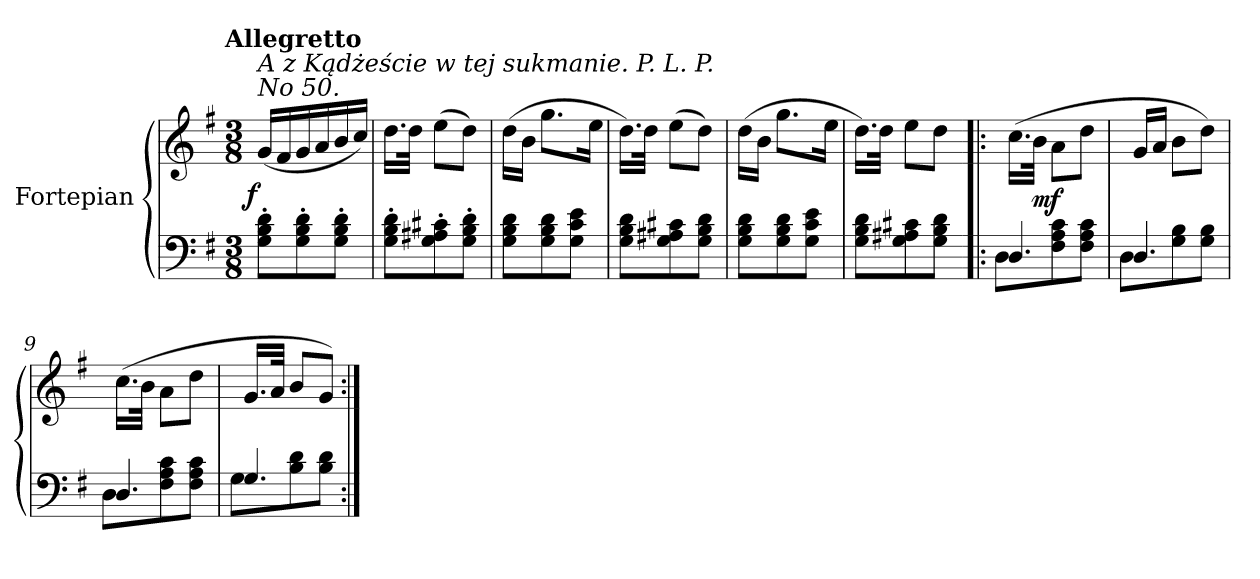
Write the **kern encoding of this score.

**kern	**kern	**dynam
*part1	*part1	*part1
*staff2	*staff1	*staff1/2
*I"Fortepian	*	*
*clefF4	*clefG2	*
*k[f#]	*k[f#]	*
*G:	*G:	*
!!LO:TX:omd:t=Allegretto
*M3/8	*M3/8	*
*MM108	*MM108	*
=1	=1	=1
!	!LO:TX:a:i:t=No 50.	!
!	!LO:TX:a:i:t=A z Kądżeście w tej sukmanie. P. L. P.	!
!	!	!LO:DY:rj
8G'\ 8B'\ 8d'\L	(16g/LL	f
.	16f#/	.
8G'\ 8B'\ 8d'\	16g/	.
.	16a/	.
8G'\ 8B'\ 8d'\J	16b/	.
.	16cc/JJ)	.
=2	=2	=2
8G'\ 8B'\ 8d'\L	16.dd\LL	.
.	32dd\JJk	.
8G'\ 8A#X'\ 8c#X'\	(8ee\L	.
8G'\ 8B'\ 8d'\J	8dd\J)	.
=3	=3	=3
8G\ 8B\ 8d\L	(16dd\LL	.
.	16b\JJ	.
8G\ 8B\ 8d\	8.gg\L	.
8G\ 8c\ 8e\J	.	.
.	16ee\Jk	.
=4	=4	=4
8G\ 8B\ 8d\L	16.dd\LL)	.
.	32dd\JJk	.
8G\ 8A#X\ 8c#X\	(8ee\L	.
8G\ 8B\ 8d\J	8dd\J)	.
=5	=5	=5
8G\ 8B\ 8d\L	(16dd\LL	.
.	16b\JJ	.
8G\ 8B\ 8d\	8.gg\L	.
8G\ 8c\ 8e\J	.	.
.	16ee\Jk	.
=6	=6	=6
8G\ 8B\ 8d\L	16.dd\LL)	.
.	32dd\JJk	.
8G\ 8A#X\ 8c#X\	8ee\L	.
8G\ 8B\ 8d\J	8dd\J	.
=7!|:	=7!|:	=7!|:
*^	*	*
4.D/	8D\L	(16.cc\LL	.
.	.	32b\JJk	mf
.	8F#\ 8A\ 8c\	8a\L	.
.	8F#\ 8A\ 8c\J	8dd\J	.
=8	=8	=8	=8
4.D/	8D\L	16g/LL	.
.	.	16a/JJ	.
.	8G\ 8B\	8b\L	.
.	8G\ 8B\J	8dd\J)	.
=9	=9	=9	=9
4.D/	8D\L	(16.cc\LL	.
.	.	32b\JJk	.
.	8F#\ 8A\ 8c\	8a\L	.
.	8F#\ 8A\ 8c\J	8dd\J	.
=10	=10	=10	=10
4.G/	8G\L	16.g/LL	.
.	.	32a/JJk	.
.	8B\ 8d\	8b/L	.
.	8B\ 8d\J	8g/J)	.
*v	*v	*	*
=:|!	=:|!	=:|!
*-	*-	*-
